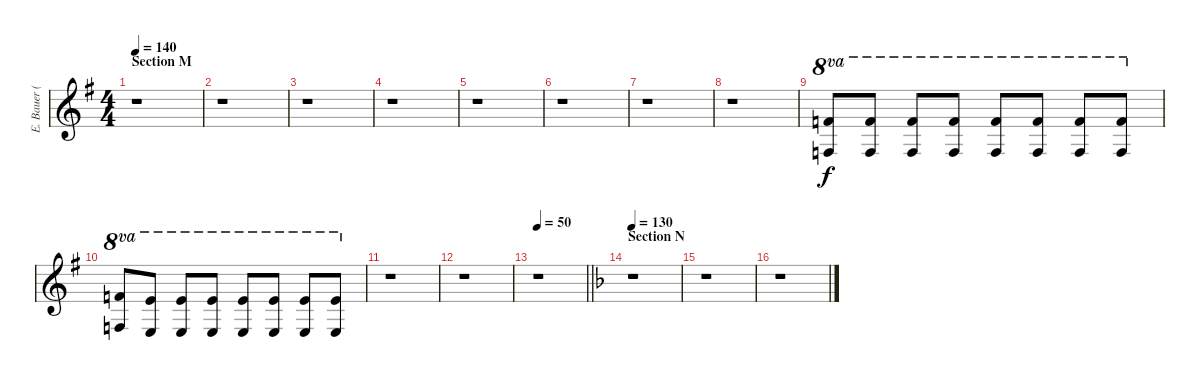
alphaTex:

\track ("E. Bauer (Keyboard)" "E. Bauer (") {instrument sitar}
\staff {score}
\tuning (E4 B3 G3 D3 A2 E2) {hide}
\ts (4 4)
\section ("" "Section M")
\tempo 140
\clef g2
\ks g
r.1{dy f} |
r.1 |
r.1 |
r.1 |
r.1 |
r.1 |
r.1 |
r.1 |
(1.1 18.2).8{ot 8va instrument acousticgrandpiano} (1.1 18.2).8{ot 8va} (1.1 18.2).8{ot 8va} (1.1 18.2).8{ot 8va} (1.1 18.2).8{ot 8va} (1.1 18.2).8{ot 8va} (1.1 18.2).8{ot 8va} (1.1 18.2).8{ot 8va} |
(1.1 18.2).8{ot 8va} (12.1 5.2).8{ot 8va} (12.1 5.2).8{ot 8va} (12.1 5.2).8{ot 8va} (12.1 5.2).8{ot 8va} (12.1 5.2).8{ot 8va} (12.1 5.2).8{ot 8va} (12.1 5.2).8{ot 8va} |
r.1 |
r.1 |
\tempo 50
\barLineRight lightlight
r.1 |
\section ("" "Section N")
\tempo 130
\ks dminor
r.1 |
r.1 |
r.1
